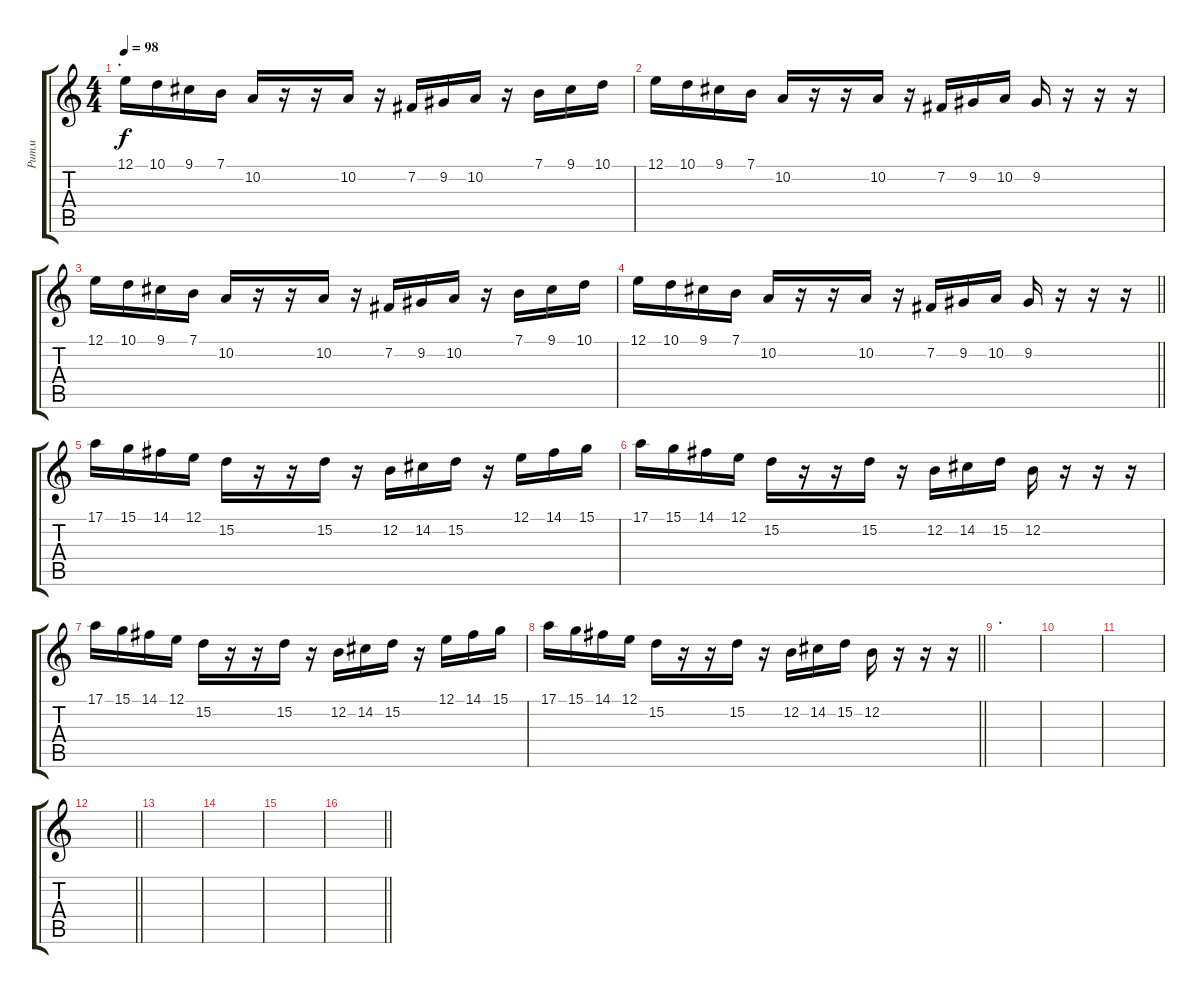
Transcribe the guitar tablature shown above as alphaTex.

\track ("Ритм" "Ритм") {instrument orchestralharp}
\staff {score tabs}
\tuning (E4 B3 G3 D3 A2 E2) {hide}
\ts (4 4)
\section ("" ".")
\tempo 98
\clef g2
\ks c
12.1.16{dy f} 10.1.16 9.1.16 7.1.16 10.2.16 r.16 r.16 10.2.16 r.16 7.2.16 9.2.16 10.2.16 r.16 7.1.16 9.1.16 10.1.16 |
12.1.16 10.1.16 9.1.16 7.1.16 10.2.16 r.16 r.16 10.2.16 r.16 7.2.16 9.2.16 10.2.16 9.2.16 r.16 r.16 r.16 |
12.1.16 10.1.16 9.1.16 7.1.16 10.2.16 r.16 r.16 10.2.16 r.16 7.2.16 9.2.16 10.2.16 r.16 7.1.16 9.1.16 10.1.16 |
\barLineRight lightlight
12.1.16 10.1.16 9.1.16 7.1.16 10.2.16 r.16 r.16 10.2.16 r.16 7.2.16 9.2.16 10.2.16 9.2.16 r.16 r.16 r.16 |
17.1.16 15.1.16 14.1.16 12.1.16 15.2.16 r.16 r.16 15.2.16 r.16 12.2.16 14.2.16 15.2.16 r.16 12.1.16 14.1.16 15.1.16 |
17.1.16 15.1.16 14.1.16 12.1.16 15.2.16 r.16 r.16 15.2.16 r.16 12.2.16 14.2.16 15.2.16 12.2.16 r.16 r.16 r.16 |
17.1.16 15.1.16 14.1.16 12.1.16 15.2.16 r.16 r.16 15.2.16 r.16 12.2.16 14.2.16 15.2.16 r.16 12.1.16 14.1.16 15.1.16 |
\barLineRight lightlight
17.1.16 15.1.16 14.1.16 12.1.16 15.2.16 r.16 r.16 15.2.16 r.16 12.2.16 14.2.16 15.2.16 12.2.16 r.16 r.16 r.16 |
\section ("" ".")
|
|
|
\barLineRight lightlight
|
|
|
|
\barLineRight lightlight
